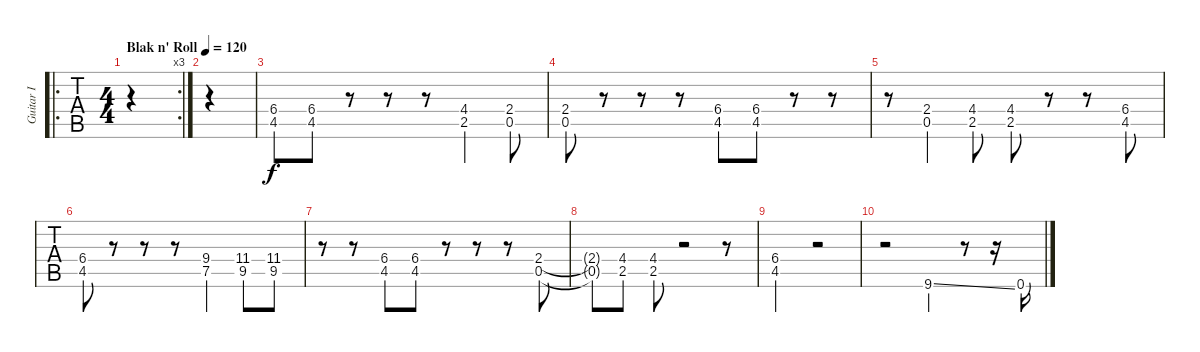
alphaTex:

\track ("Guitar I" "Guitar I") {instrument distortionguitar}
\staff {tabs}
\tuning (E4 B3 G3 D3 A2 E2) {hide}
\ro
\rc 3
\ts (4 4)
\tempo (120 "Blak n' Roll")
\clef g2
\ks c
|
|
(6.4 4.5).8 (6.4 4.5).8 r.8 r.8 r.8 (4.4 2.5).4 (2.4 0.5).8 |
(2.4 0.5).8 r.8 r.8 r.8 (6.4 4.5).8 (6.4 4.5).8 r.8 r.8 |
r.8 (2.4 0.5).4 (4.4 2.5).8 (4.4 2.5).8 r.8 r.8 (6.4 4.5).8 |
(6.4 4.5).8 r.8 r.8 r.8 (9.4 7.5).4 (11.4 9.5).8 (11.4 9.5).8 |
r.8 r.8 (6.4 4.5).8 (6.4 4.5).8 r.8 r.8 r.8 (2.4 0.5).8 |
(2.4{t} 0.5{t}).8 (4.4 2.5).8 (4.4 2.5).8 r.2 r.8 |
(6.4 4.5).2 r.2 |
r.2 9.6{ss}.4 r.8 r.16 0.6.16
